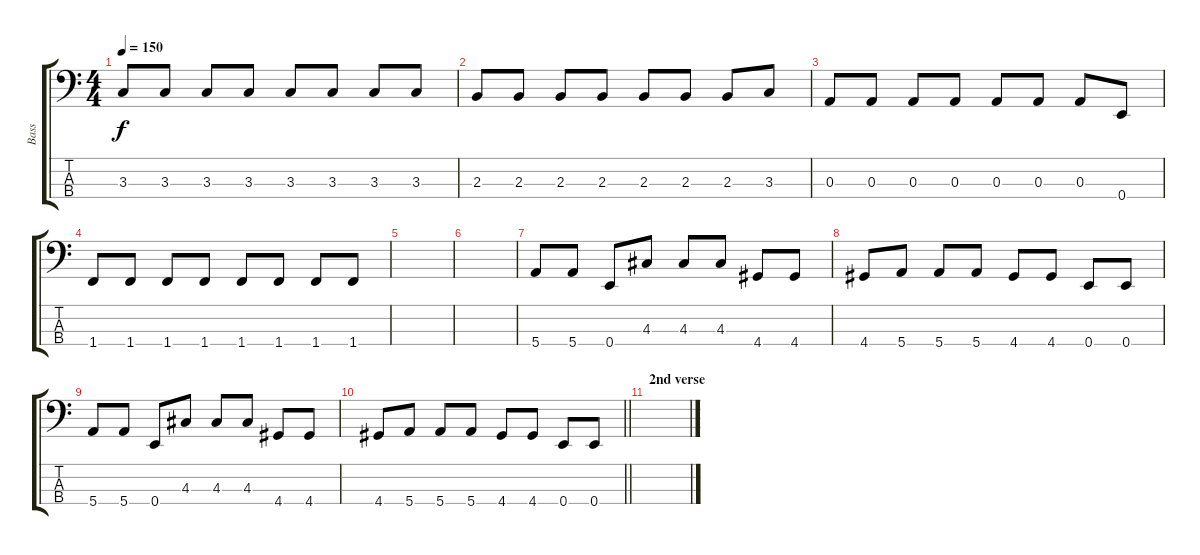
\track ("Bass" "Bass") {instrument electricbasspick}
\staff {score tabs}
\tuning (G2 D2 A1 E1) {hide}
\ts (4 4)
\tempo 150
\clef f4
\ks c
3.3.8{dy f} 3.3.8 3.3.8 3.3.8 3.3.8 3.3.8 3.3.8 3.3.8 |
2.3.8 2.3.8 2.3.8 2.3.8 2.3.8 2.3.8 2.3.8 3.3.8 |
0.3.8 0.3.8 0.3.8 0.3.8 0.3.8 0.3.8 0.3.8 0.4.8 |
1.4.8 1.4.8 1.4.8 1.4.8 1.4.8 1.4.8 1.4.8 1.4.8 |
|
|
5.4.8 5.4.8 0.4.8 4.3.8 4.3.8 4.3.8 4.4.8 4.4.8 |
4.4.8 5.4.8 5.4.8 5.4.8 4.4.8 4.4.8 0.4.8 0.4.8 |
5.4.8 5.4.8 0.4.8 4.3.8 4.3.8 4.3.8 4.4.8 4.4.8 |
\barLineRight lightlight
4.4.8 5.4.8 5.4.8 5.4.8 4.4.8 4.4.8 0.4.8 0.4.8 |
\section ("" "2nd verse")
